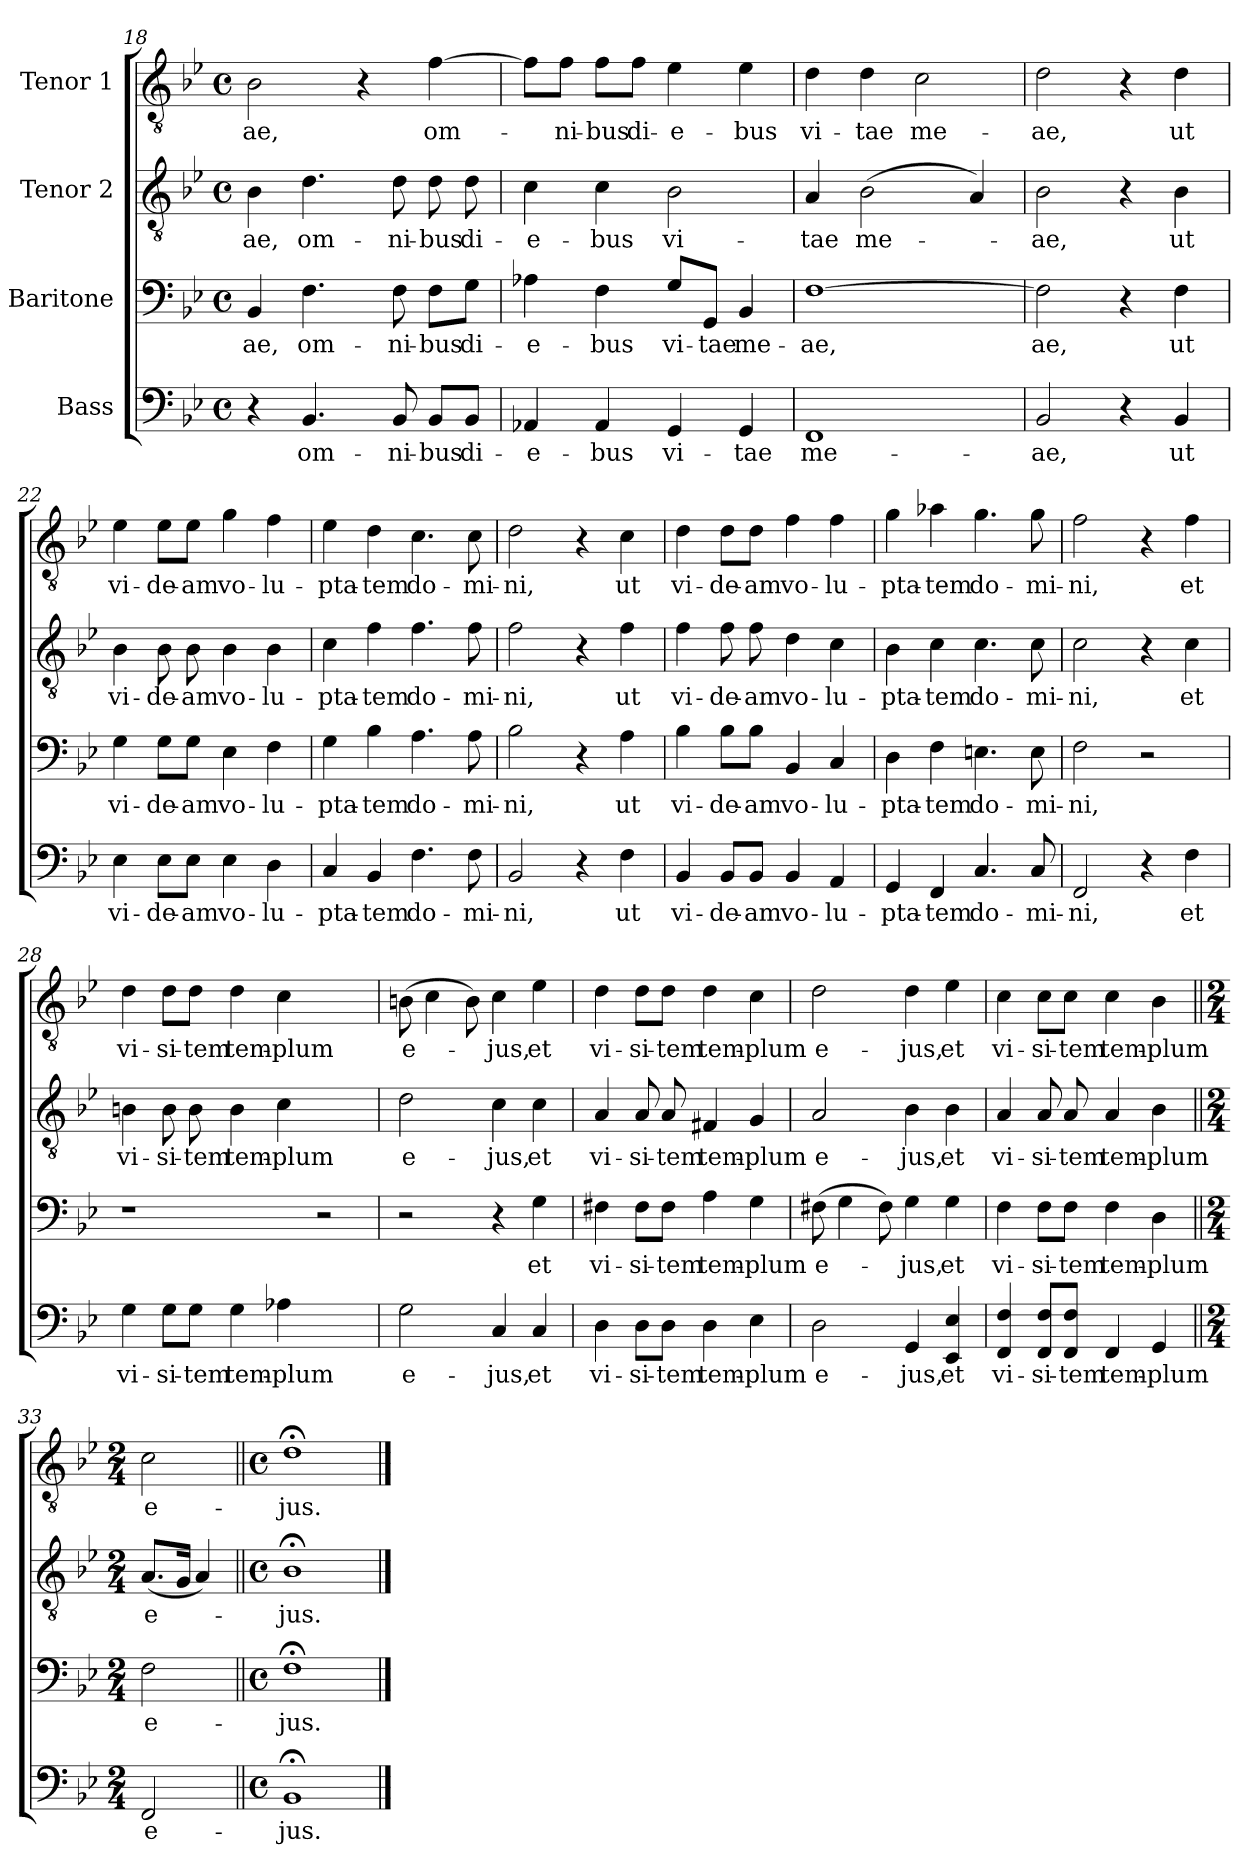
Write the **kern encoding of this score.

**kern	**text	**kern	**text	**kern	**text	**kern	**text
*part4	*part4	*part3	*part3	*part2	*part2	*part1	*part1
*staff4	*staff4	*staff3	*staff3	*staff2	*staff2	*staff1	*staff1
*I"Bass	*	*I"Baritone	*	*I"Tenor 2	*	*I"Tenor 1	*
!!LO:PB:g=z
*clefF4	*	*clefF4	*	*clefGv2	*	*clefGv2	*
*k[b-e-]	*	*k[b-e-]	*	*k[b-e-]	*	*k[b-e-]	*
*B-:	*	*B-:	*	*B-:	*	*B-:	*
*M4/4	*	*M4/4	*	*M4/4	*	*M4/4	*
*met(c)	*	*met(c)	*	*met(c)	*	*met(c)	*
=18	=18	=18	=18	=18	=18	=18	=18
4r	.	4BB-/	ae,	4B-\	-ae,	2B-\	-ae,
4.BB-/	om-	4.F\	om-	4.d\	om-	.	.
.	.	.	.	.	.	4r	.
8BB-/	-ni-	8F\	-ni-	8d\	-ni-	.	.
8BB-/L	-bus	8F\L	-bus	8d\	-bus	[4f\	om-
8BB-/J	di-	8G\J	di-	8d\	di-	.	.
=19	=19	=19	=19	=19	=19	=19	=19
4AA-X/	-e-	4A-X\	-e-	4c\	-e-	8f\L]	.
.	.	.	.	.	.	8f\J	-ni-
4AA-/	-bus	4F\	-bus	4c\	-bus	8f\L	-bus
.	.	.	.	.	.	8f\J	di-
4GG/	vi-	8G/L	vi-	2B-\	vi-	4e-\	-e-
.	.	8GG/J	-tae	.	.	.	.
4GG/	-tae	4BB-/	me-	.	.	4e-\	-bus
=20	=20	=20	=20	=20	=20	=20	=20
1FF	me-	[1F	-ae,	4A/	-tae	4d\	vi-
.	.	.	.	(2B-\	me-	4d\	-tae
.	.	.	.	.	.	2c\	me-
.	.	.	.	4A/)	.	.	.
=21	=21	=21	=21	=21	=21	=21	=21
2BB-/	ae,	2F\]	ae,	2B-\	ae,	2d\	-ae,
4r	.	4r	.	4r	.	4r	.
4BB-/	ut	4F\	ut	4B-\	ut	4d\	ut
=22	=22	=22	=22	=22	=22	=22	=22
4E-\	vi-	4G\	vi-	4B-\	vi-	4e-\	vi-
8E-\L	-de-	8G\L	-de-	8B-\	-de-	8e-\L	-de-
8E-\J	-am	8G\J	-am	8B-\	-am	8e-\J	-am
4E-\	vo-	4E-\	vo-	4B-\	vo-	4g\	vo-
4D\	-lu-	4F\	-lu-	4B-\	-lu-	4f\	-lu-
=23	=23	=23	=23	=23	=23	=23	=23
4C/	-pta-	4G\	-pta-	4c\	-pta-	4e-\	-pta-
4BB-/	-tem	4B-\	-tem	4f\	-tem	4d\	-tem
4.F\	do-	4.A\	do-	4.f\	do-	4.c\	do-
8F\	-mi-	8A\	-mi-	8f\	-mi-	8c\	-mi-
!!LO:LB:g=z
=24	=24	=24	=24	=24	=24	=24	=24
2BB-/	-ni,	2B-\	-ni,	2f\	-ni,	2d\	-ni,
4r	.	4r	.	4r	.	4r	.
4F\	ut	4A\	ut	4f\	ut	4c\	ut
=25	=25	=25	=25	=25	=25	=25	=25
4BB-/	vi-	4B-\	vi-	4f\	vi-	4d\	vi-
8BB-/L	-de-	8B-\L	-de-	8f\	-de-	8d\L	-de-
8BB-/J	-am	8B-\J	-am	8f\	-am	8d\J	-am
4BB-/	vo-	4BB-/	vo-	4d\	vo-	4f\	vo-
4AA/	-lu-	4C/	-lu-	4c\	-lu-	4f\	-lu-
=26	=26	=26	=26	=26	=26	=26	=26
4GG/	-pta-	4D\	-pta-	4B-\	-pta-	4g\	-pta-
4FF/	-tem	4F\	-tem	4c\	-tem	4a-X\	-tem
4.C/	do-	4.En\	do-	4.c\	do-	4.g\	do-
8C/	-mi-	8E\	-mi-	8c\	-mi-	8g\	-mi-
=27	=27	=27	=27	=27	=27	=27	=27
2FF/	ni,	2F\	-ni,	2c\	ni,	2f\	-ni,
4r	.	2r	.	4r	.	4r	.
4F\	et	.	.	4c\	et	4f\	et
=28	=28	=28	=28	=28	=28	=28	=28
4G\	vi-	1r	.	4Bn\	vi-	4d\	vi-
8G\L	-si-	.	.	8B\	-si-	8d\L	-si-
8G\J	-tem	.	.	8B\	-tem	8d\J	-tem
4G\	tem-	.	.	4B\	tem-	4d\	tem-
4A-X\	-plum	.	.	4c\	-plum	4c\	-plum
2ryy	.	2r	.	2ryy	.	2ryy	.
=29	=29	=29	=29	=29	=29	=29	=29
2G\	e-	2r	.	2d\	e-	(8Bn\	e-
.	.	.	.	.	.	4c\	.
.	.	.	.	.	.	8B\)	.
4C/	-jus,	4r	.	4c\	-jus,	4c\	-jus,
4C/	et	4G\	et	4c\	et	4e-\	et
!!LO:LB:g=z
=30	=30	=30	=30	=30	=30	=30	=30
4D\	vi-	4F#X\	vi-	4A/	vi-	4d\	vi-
8D\L	-si-	8F#\L	-si-	8A/	-si-	8d\L	-si-
8D\J	-tem	8F#\J	-tem	8A/	-tem	8d\J	-tem
4D\	tem-	4A\	tem-	4F#X/	tem-	4d\	tem-
4E-\	-plum	4G\	-plum	4G/	-plum	4c\	-plum
=31	=31	=31	=31	=31	=31	=31	=31
2D\	e-	(8F#X\	e-	2A/	e-	2d\	e-
.	.	4G\	.	.	.	.	.
.	.	8F#\)	.	.	.	.	.
4GG/	-jus,	4G\	-jus,	4B-\	-jus,	4d\	-jus,
4EE-/ 4E-/	et	4G\	et	4B-\	et	4e-\	et
=32	=32	=32	=32	=32	=32	=32	=32
4FF/ 4F/	vi-	4F\	vi-	4A/	vi-	4c\	vi-
8FF/ 8F/L	-si-	8F\L	-si-	8A/	-si-	8c\L	-si-
8FF/ 8F/J	-tem	8F\J	-tem	8A/	-tem	8c\J	-tem
4FF/	tem-	4F\	tem-	4A/	tem-	4c\	tem-
4GG/	-plum	4D\	-plum	4B-\	-plum	4B-\	-plum
=33||	=33||	=33||	=33||	=33||	=33||	=33||	=33||
*M2/4	*	*M2/4	*	*M2/4	*	*M2/4	*
2FF/	e-	2F\	e-	(8.A/L	e-	2c\	e-
.	.	.	.	16G/Jk	.	.	.
.	.	.	.	4A/)	.	.	.
=34||	=34||	=34||	=34||	=34||	=34||	=34||	=34||
*M4/4	*	*M4/4	*	*M4/4	*	*M4/4	*
*met(c)	*	*met(c)	*	*met(c)	*	*met(c)	*
1BB-;<	-jus.	1F;<	-jus.	1B-;<	-jus.	1d;<	-jus.
==	==	==	==	==	==	==	==
*-	*-	*-	*-	*-	*-	*-	*-
